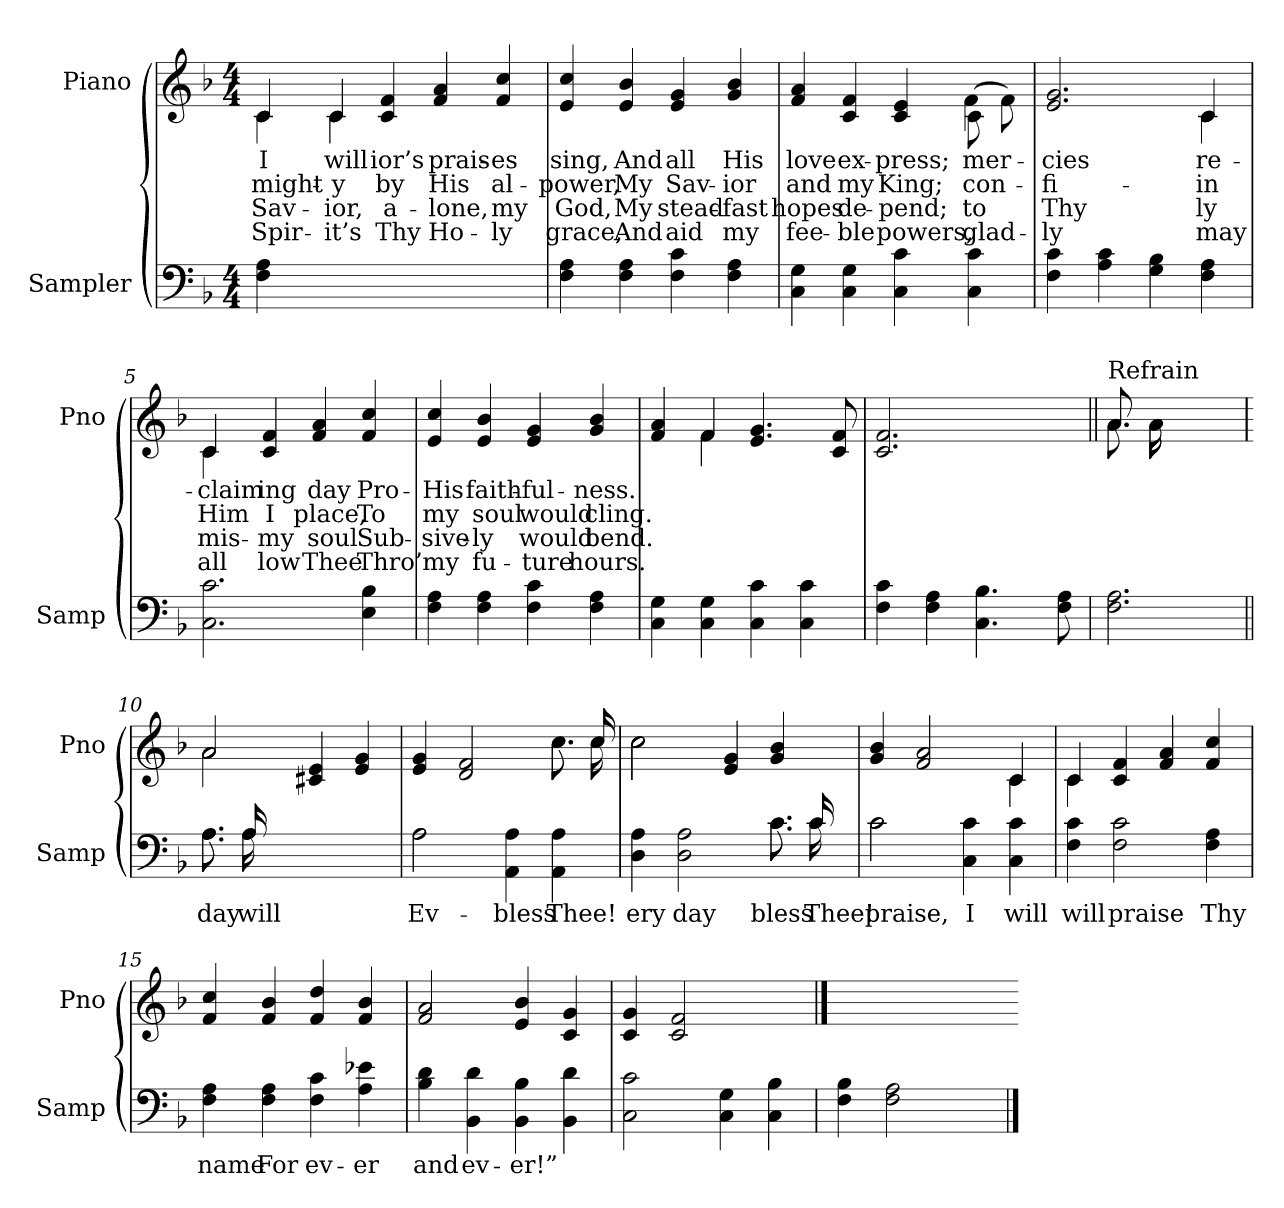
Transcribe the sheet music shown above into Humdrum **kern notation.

**kern	**text	**kern	**text	**text	**text	**text
*part2	*part2	*part1	*part1	*part1	*part1	*part1
*staff2	*staff2	*staff1	*staff1	*staff1	*staff1	*staff1
*I"Sampler	*	*I"Piano	*	*	*	*
*I'Samp	*	*I'Pno	*	*	*	*
*clefF4	*	*clefG2	*	*	*	*
*k[b-]	*	*k[b-]	*	*	*	*
*F:	*	*F:	*	*	*	*
*M4/4	*	*M4/4	*	*	*	*
=1	=1	=1	=1	=1	=1	=1
*	*	*^	*	*	*	*
4F 4A	.	4c/	4c	I	-might-	Sav-	Spir-
1ryy	.	4c/	4c	will	-y	-ior,	-it’s
.	.	4c 4f	2.ryy	-ior’s	by	a-	Thy
.	.	4f 4a	.	prais-	His	-lone,	Ho-
.	.	4f 4cc	.	-es	al-	my	-ly
*	*	*v	*v	*	*	*	*
=2	=2	=2	=2	=2	=2	=2
4F 4A	.	4e 4cc	sing,	power,	God,	grace,
4F 4A	.	4e 4b-	And	My	My	And
4F 4c	.	4e 4g	all	Sav-	stead-	aid
4F 4A	.	4g 4b-	His	-ior	-fast	my
=3	=3	=3	=3	=3	=3	=3
*	*	*^	*	*	*	*
4C 4G	.	4f 4a	2.ryy	love	and	hopes	fee-
4C 4G	.	4c 4f	.	ex-	my	de-	-ble
4C 4c	.	4c 4e	.	-press;	King;	-pend;	powers,
4C 4c	.	(8c\	4f	mer-	con-	to	glad-
.	.	8f\)	.	.	.	.	.
=4	=4	=4	=4	=4	=4	=4	=4
4F 4c	.	2.e 2.g	2.ryy	-cies	-fi-	Thy	-ly
4A 4c	.	.	.	.	.	.	.
4G 4B-	.	.	.	.	.	.	.
4F 4A	.	4c/	4c	re-	in	-ly	may
=5	=5	=5	=5	=5	=5	=5	=5
2.C 2.c	.	4c/	4c	-claim	Him	-mis-	all
.	.	4c 4f	2.ryy	-ing	I	my	-low
.	.	4f 4a	.	day	place,	soul	Thee
4E 4B-	.	4f 4cc	.	Pro-	To	Sub-	Thro’
*	*	*v	*v	*	*	*	*
=6	=6	=6	=6	=6	=6	=6
4F 4A	.	4e 4cc	His	my	-sive-	my
4F 4A	.	4e 4b-	faith-	soul	-ly	fu-
4F 4c	.	4e 4g	-ful-	would	would	-ture
4F 4A	.	4g 4b-	-ness.	cling.	bend.	hours.
=7	=7	=7	=7	=7	=7	=7
*	*	*^	*	*	*	*
4C 4G	.	4f 4a	4ryy	.	.	.	.
4C 4G	.	4f/	4f	.	.	.	.
4C 4c	.	4.e 4.g	2ryy	.	.	.	.
4C 4c	.	.	.	.	.	.	.
.	.	8c 8f	.	.	.	.	.
*	*	*v	*v	*	*	*	*
=8	=8	=8	=8	=8	=8	=8
4F 4c	.	2.c 2.f	.	.	.	.
4F 4A	.	.	.	.	.	.
4.C 4.B-	.	.	.	.	.	.
.	.	4ryy	.	.	.	.
8F 8A	.	.	.	.	.	.
=9	=9||	=9||	=9||	=9||	=9||	=9||
*	*	*^	*	*	*	*
!	!	!LO:TX:t=Refrain	!	!	!	!	!
2.F 2.A	.	8.a/	8.a	.	.	.	.
.	.	16a\	16a	.	.	.	.
.	.	2ryy	2ryy	.	.	.	.
=10||	=10	=10	=10	=10	=10	=10	=10
*^	*	*	*	*	*	*	*
8.A\	8.A	day	2a/	2a	.	.	.	.
16A/	16A	will	.	.	.	.	.	.
2.ryy	2.ryy	.	.	.	.	.	.	.
.	.	.	4c#X 4e	2ryy	.	.	.	.
.	.	.	4e 4g	.	.	.	.	.
=11	=11	=11	=11	=11	=11	=11	=11	=11
2A\	2A	Ev-	4e 4g	2.ryy	.	.	.	.
.	.	.	2d 2f	.	.	.	.	.
4AA 4A	2ryy	bless	.	.	.	.	.	.
4AA 4A	.	Thee!	8.cc\	8.cc	.	.	.	.
.	.	.	16cc/	16cc	.	.	.	.
=12	=12	=12	=12	=12	=12	=12	=12	=12
4D 4A	2.ryy	-ery	2cc\	2cc	.	.	.	.
2D 2A	.	day	.	.	.	.	.	.
.	.	.	4e 4g	2ryy	.	.	.	.
8.c\	8.c	bless	4g 4b-	.	.	.	.	.
16c/	16c	Thee!	.	.	.	.	.	.
=13	=13	=13	=13	=13	=13	=13	=13	=13
2c\	2c	praise,	4g 4b-	2.ryy	.	.	.	.
.	.	.	2f 2a	.	.	.	.	.
4C 4c	2ryy	I	.	.	.	.	.	.
4C 4c	.	will	4c/	4c	.	.	.	.
*v	*v	*	*	*	*	*	*	*
=14	=14	=14	=14	=14	=14	=14	=14
4F 4c	will	4c/	4c	.	.	.	.
2F 2c	praise	4c 4f	2.ryy	.	.	.	.
.	.	4f 4a	.	.	.	.	.
4F 4A	Thy	4f 4cc	.	.	.	.	.
*	*	*v	*v	*	*	*	*
=15	=15	=15	=15	=15	=15	=15
4F 4A	name	4f 4cc	.	.	.	.
4F 4A	For	4f 4b-	.	.	.	.
4F 4c	ev-	4f 4dd	.	.	.	.
4A 4e-X	-er	4f 4b-	.	.	.	.
=16	=16	=16	=16	=16	=16	=16
4B- 4d	and	2f 2a	.	.	.	.
4BB- 4d	ev-	.	.	.	.	.
4BB- 4B-	-er!”	4e 4b-	.	.	.	.
4BB- 4d	.	4c 4g	.	.	.	.
=17	=17	=17	=17	=17	=17	=17
2C 2c	.	4c 4g	.	.	.	.
.	.	2c 2f	.	.	.	.
4C 4G	.	.	.	.	.	.
4C 4B-	.	4ryy	.	.	.	.
=	==	==	==	==	==	==
4F 4B-	.	1ryy	.	.	.	.
2F 2A	.	.	.	.	.	.
4ryy	.	.	.	.	.	.
==	=	=	=	=	=	=
*-	*-	*-	*-	*-	*-	*-
